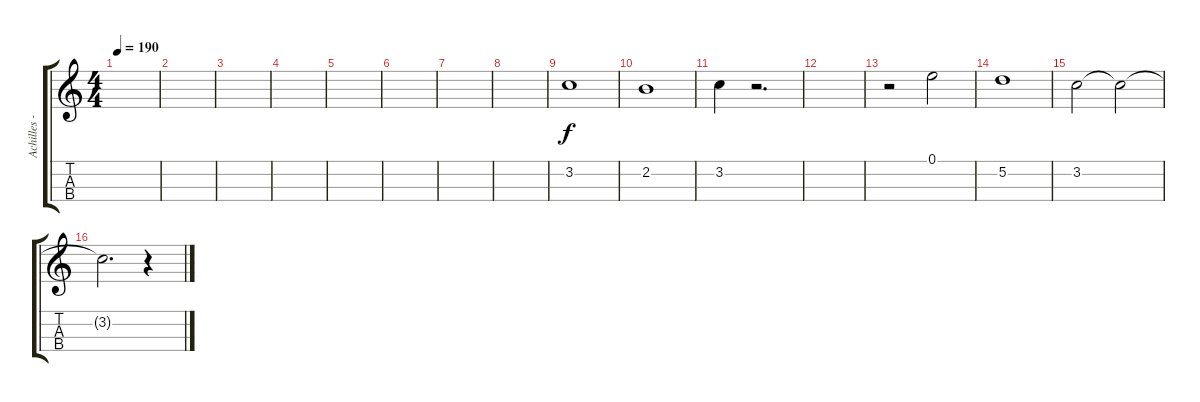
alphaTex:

\track ("Achilles - Violin" "Achilles -") {instrument violin}
\staff {score tabs}
\tuning (E5 A4 D4 G3) {hide}
\ts (4 4)
\tempo 190
\clef g2
\ks c
|
|
|
|
|
|
|
|
3.2.1 |
2.2.1 |
3.2.4 r.2{d} |
|
r.2 0.1.2{dy f} |
5.2.1 |
3.2.2 3.2{t}.2{volume 3} |
3.2{t}.2{d} r.4
